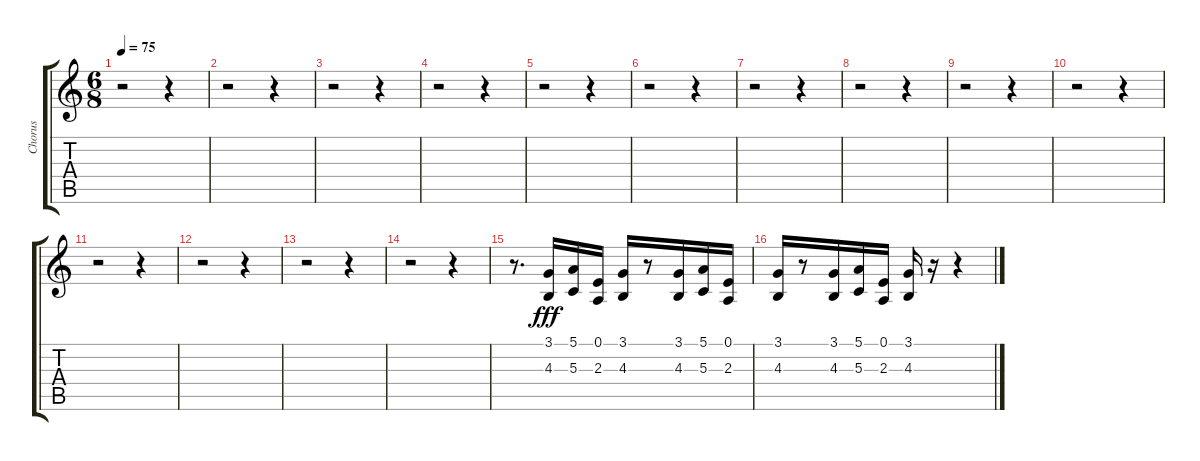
\track ("Chorus" "Chorus") {instrument synthvoice}
\staff {score tabs}
\tuning (E4 B3 G3 D3 A2 E2) {hide}
\ts (6 8)
\tempo 75
\clef g2
\ks c
r.2{dy fff} r.4 |
r.2 r.4 |
r.2 r.4 |
r.2 r.4 |
r.2 r.4 |
r.2 r.4 |
r.2 r.4 |
r.2 r.4 |
r.2 r.4 |
r.2 r.4 |
r.2 r.4 |
r.2 r.4 |
r.2 r.4 |
r.2 r.4 |
r.8{d} (3.1 4.3).16 (5.1 5.3).16 (0.1 2.3).16 (3.1 4.3).16 r.8 (3.1 4.3).16 (5.1 5.3).16 (0.1 2.3).16 |
(3.1 4.3).16 r.8 (3.1 4.3).16 (5.1 5.3).16 (0.1 2.3).16 (3.1 4.3).16 r.16 r.4
